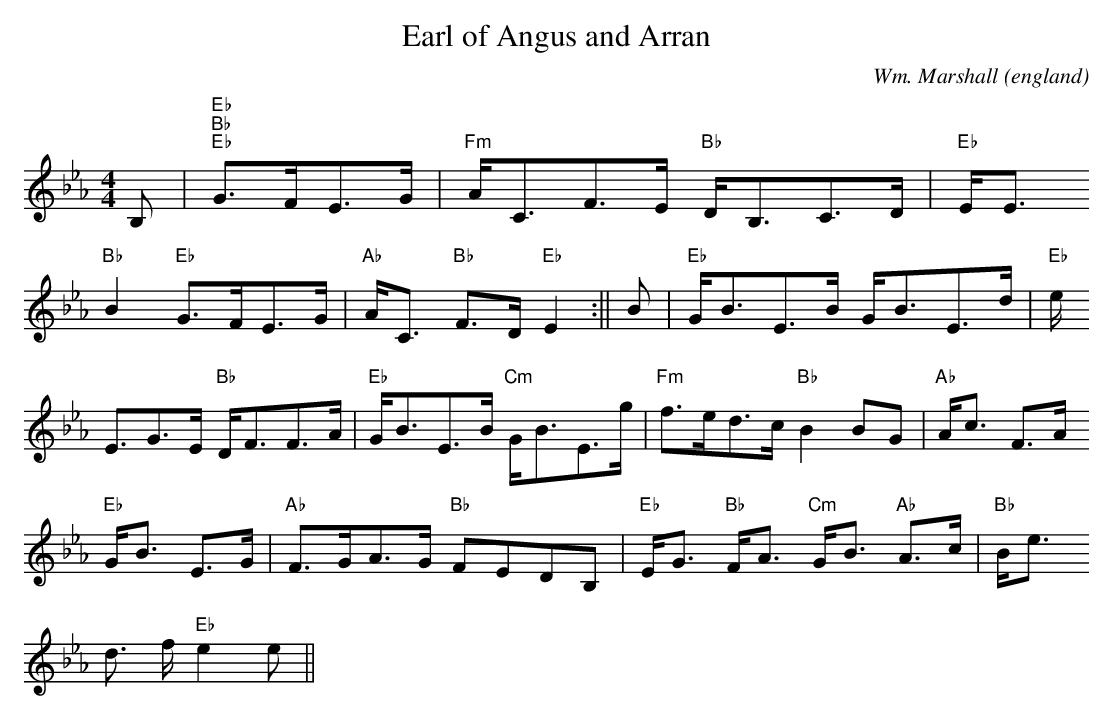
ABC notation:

X:1
T:Earl of Angus and Arran
O:england
M:4/4
L:1/8
C:Wm. Marshall
K:Eb
B,|"Eb"+G,E<++G,E+"Bb" +D2B2+"Eb" G>FE>G|"Fm"A<CF>E "Bb"D<B,C>D|"Eb"E<E
"Bb"B2 "Eb" G>FE>G|"Ab"A<C "Bb"F>D "Eb"E2 2:||B|"Eb"G<BE>B G<BE>d|"Eb"e
<EG>E "Bb"D<FF>A|"Eb"G<BE>B "Cm"G<BE>g|"Fm"f>ed>c "Bb"B2 BG|"Ab"A<c F>A
"Eb"G<B E>G|"Ab"F>GA>G "Bb"FEDB,|"Eb"E<G "Bb"F<A "Cm"G<B "Ab"A>c|"Bb"B<e
d
>f "Eb"e2 e||
